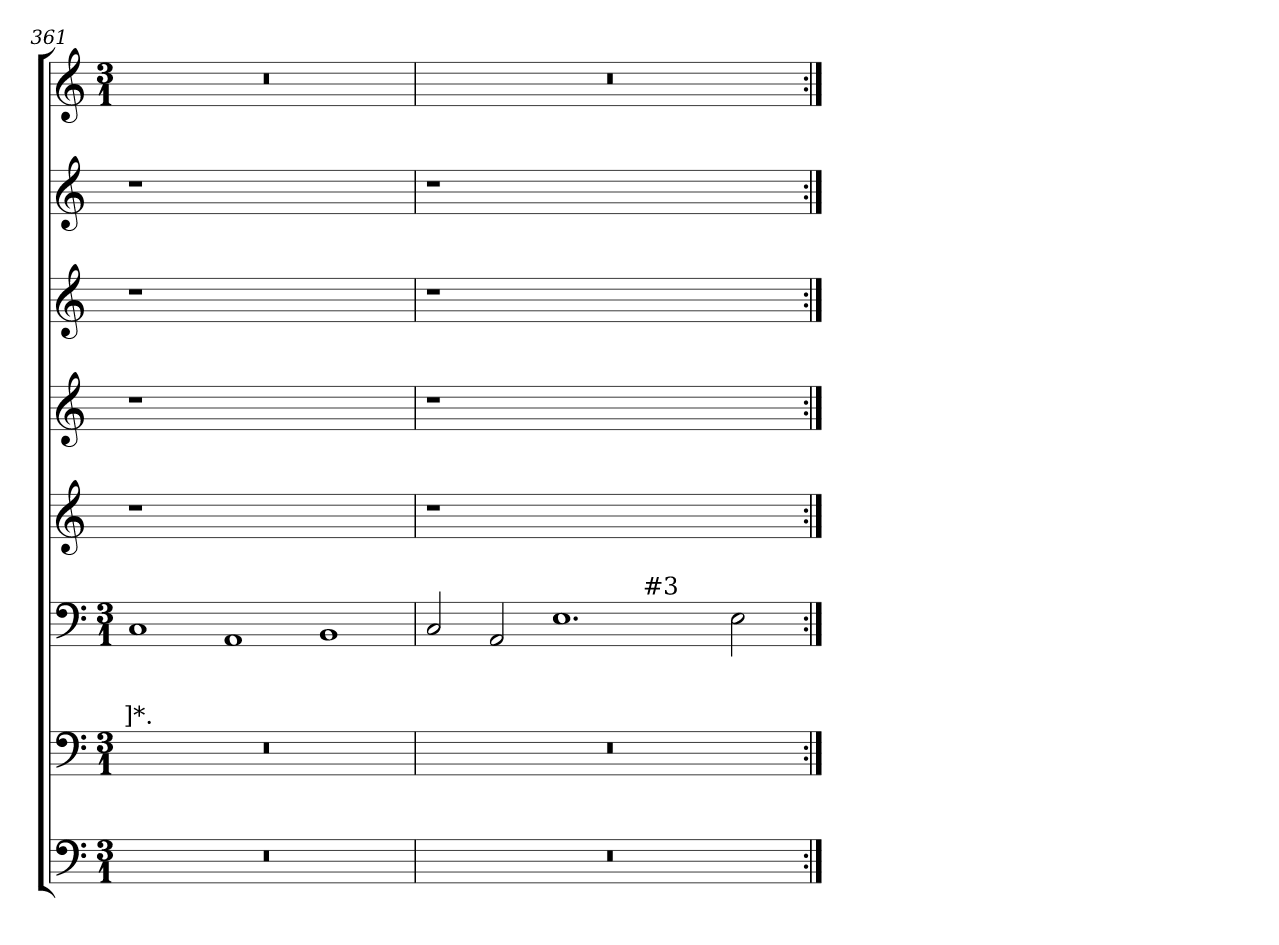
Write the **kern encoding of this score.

**kern	**kern	**kern	**text	**text	**text	**kern	**kern	**kern	**kern	**kern
*part8	*part7	*part6	*part6	*part6	*part6	*part5	*part4	*part3	*part2	*part1
*staff8	*staff7	*staff6	*staff6	*staff6	*staff6	*staff5	*staff4	*staff3	*staff2	*staff1
*clefF4	*clefF4	*clefF4	*	*	*	*clefG2	*clefG2	*clefG2	*clefG2	*clefG2
*k[]	*k[]	*k[]	*	*	*	*k[]	*k[]	*k[]	*k[]	*k[]
*C:	*C:	*C:	*	*	*	*C:	*C:	*C:	*C:	*C:
*M3/1	*M3/1	*M3/1	*	*	*	*	*	*	*	*M3/1
=361	=361	=361	=361	=361	=361	=361	=361	=361	=361	=361
!	!	!	!	!	!LO:LY:b	!	!	!	!	!
0.r	0.r	1C	.	.	]*.	1r	1r	1r	1r	0.r
.	.	1AA	.	.	.	0ryy	0ryy	0ryy	0ryy	.
.	.	1BB	.	.	.	.	.	.	.	.
=362	=362	=362	=362	=362	=362	=362	=362	=362	=362	=362
*	*	*^	*	*	*	*	*	*	*	*
0.r	0.r	2C>/	1ryy	.	.	.	1r	1r	1r	1r	0.r
.	.	2AA/	.	.	.	.	.	.	.	.	.
.	.	1.E>	2ryy	.	.	.	0ryy	0ryy	0ryy	0ryy	.
.	.	.	8ryy	.	.	.	.	.	.	.	.
!	!	!	!LO:TX:a:t=#3	!	!	!	!	!	!	!	!
.	.	.	1ryy	.	.	.	.	.	.	.	.
.	.	2E\	.	.	.	.	.	.	.	.	.
.	.	.	4.ryy	.	.	.	.	.	.	.	.
*	*	*v	*v	*	*	*	*	*	*	*	*
=:|!	=:|!	=:|!	=:|!	=:|!	=:|!	=:|!	=:|!	=:|!	=:|!	=:|!
*-	*-	*-	*-	*-	*-	*-	*-	*-	*-	*-
